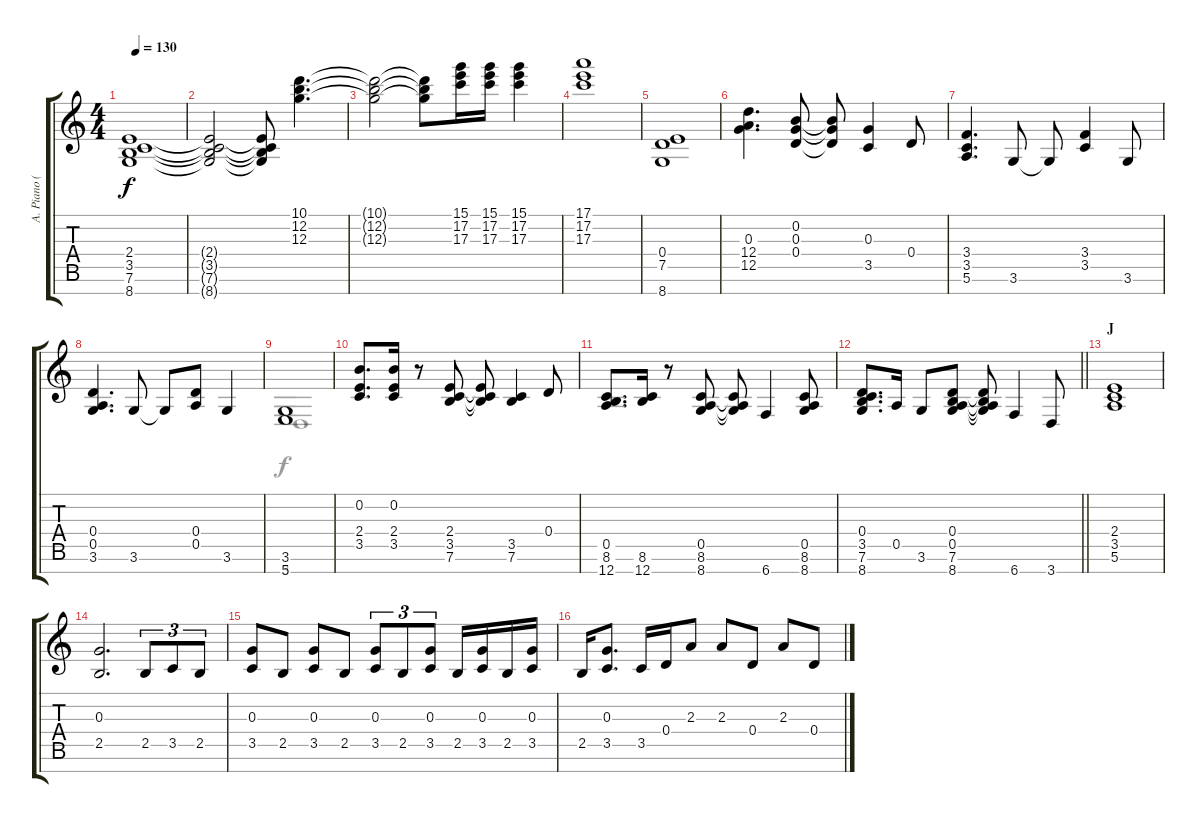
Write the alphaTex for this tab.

\track ("A. Piano (Right Hand)" "A. Piano (") {instrument acousticgrandpiano}
\staff {score tabs}
\tuning (E5 B4 G4 D4 A3 E3 B2) {hide}
\voice
\ts (4 4)
\tempo 130
\clef g2
\ks c
(2.4 3.5 7.6 8.7).1{dy f} |
(2.4{t} 3.5{t} 7.6{t} 8.7{t}).2 (2.4{t} 3.5{t} 7.6{t} 8.7{t}).8 (10.1 12.2 12.3).4{d} |
(10.1{t} 12.2{t} 12.3{t}).2 (10.1{t} 12.2{t} 12.3{t}).8 (15.1 17.2 17.3).16 (15.1 17.2 17.3).16 (15.1 17.2 17.3).4 |
(17.1 17.2 17.3).1 |
(0.4 7.5 8.7).1 |
(0.3 12.4 12.5).4{d} (0.2 0.3 0.4).8 (0.2{t} 0.3{t} 0.4{t}).8 (0.3 3.5).4 0.4.8 |
(3.4 3.5 5.6).4{d} 3.6.8 3.6{t}.8 (3.4 3.5).4 3.6.8 |
(0.4 0.5 3.6).4{d} 3.6.8 3.6{t}.8 (0.4 0.5).8 3.6.4 |
(3.6 5.7).1 |
(0.2 2.4 3.5).8{d} (0.2 2.4 3.5).16 r.8 (2.4 3.5 7.6).8 (2.4{t} 3.5{t} 7.6{t}).8 (3.5 7.6).4 0.4.8 |
(0.5 8.6 12.7).8{d} (8.6 12.7).16 r.8 (0.5 8.6 8.7).8 (0.5{t} 8.6{t} 8.7{t}).8 6.7.4 (0.5 8.6 8.7).8 |
\barLineRight lightlight
(0.4 3.5 7.6 8.7).8{d} 0.5.16 3.6.8 (0.4 0.5 7.6 8.7).8 (0.4{t} 0.5{t} 7.6{t} 8.7{t}).8 6.7.4 3.7.8 |
\section ("" "J")
(2.4 3.5 5.6).1 |
(0.3 2.5).2{d} 2.5.8{tu (3 2)} 3.5.8{tu (3 2)} 2.5.8{tu (3 2)} |
(0.3 3.5).8 2.5.8 (0.3 3.5).8 2.5.8 (0.3 3.5).8{tu (3 2)} 2.5.8{tu (3 2)} (0.3 3.5).8{tu (3 2)} 2.5.16 (0.3 3.5).16 2.5.16 (0.3 3.5).16 |
2.5.16 (0.3 3.5).8{d} 3.5.16 0.4.16 2.3.8 2.3.8 0.4.8 2.3.8 0.4.8
\voice
\clef g2
\ottava regular
\simile none
\ks c
|
|
|
|
|
|
|
|
3.7.1 |
|
|
\barLineRight lightlight
|
|
|
|
